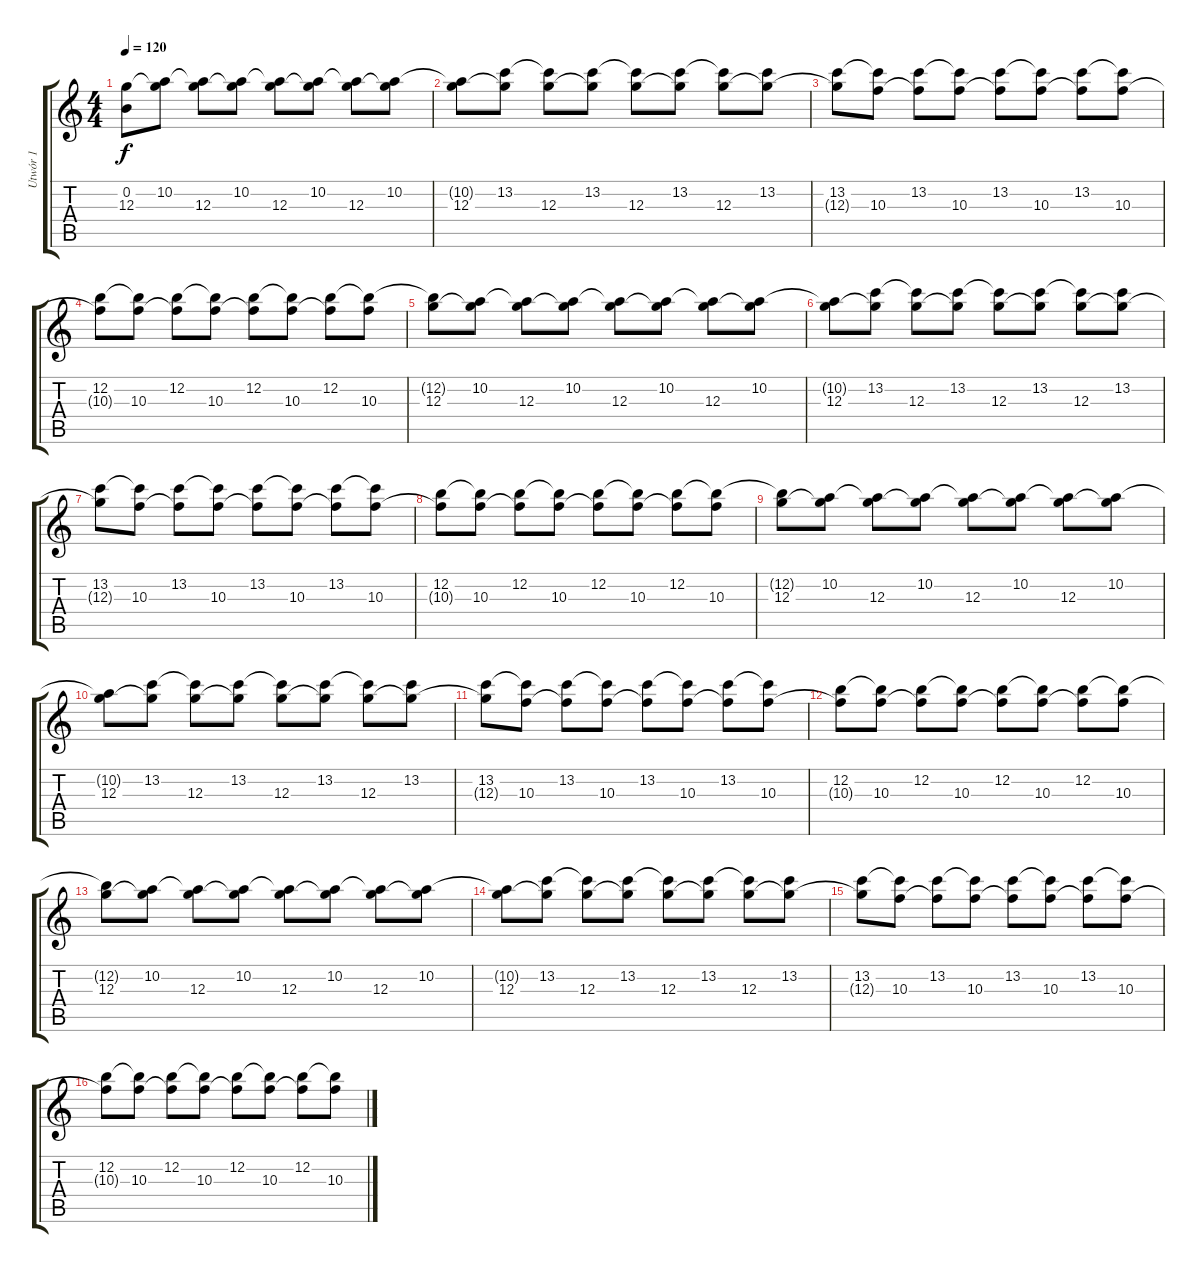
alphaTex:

\track ("Utwór 1" "Utwór 1") {instrument acousticguitarsteel}
\staff {score tabs}
\tuning (E4 B3 G3 D3 A2 E2) {hide}
\ts (4 4)
\tempo 120
\clef g2
\ks c
(0.2 12.3).8{dy f instrument acousticguitarsteel} (10.2 12.3{t}).8 (10.2{t} 12.3).8 (10.2 12.3{t}).8 (10.2{t} 12.3).8 (10.2 12.3{t}).8 (10.2{t} 12.3).8 (10.2 12.3{t}).8 |
(10.2{t} 12.3).8 (13.2 12.3{t}).8 (13.2{t} 12.3).8 (13.2 12.3{t}).8 (13.2{t} 12.3).8 (13.2 12.3{t}).8 (13.2{t} 12.3).8 (13.2 12.3{t}).8 |
(13.2 12.3{t}).8 (13.2{t} 10.3).8 (13.2 10.3{t}).8 (13.2{t} 10.3).8 (13.2 10.3{t}).8 (13.2{t} 10.3).8 (13.2 10.3{t}).8 (13.2{t} 10.3).8 |
(12.2 10.3{t}).8 (12.2{t} 10.3).8 (12.2 10.3{t}).8 (12.2{t} 10.3).8 (12.2 10.3{t}).8 (12.2{t} 10.3).8 (12.2 10.3{t}).8 (12.2{t} 10.3).8 |
(12.2{t} 12.3).8 (10.2 12.3{t}).8 (10.2{t} 12.3).8 (10.2 12.3{t}).8 (10.2{t} 12.3).8 (10.2 12.3{t}).8 (10.2{t} 12.3).8 (10.2 12.3{t}).8 |
(10.2{t} 12.3).8 (13.2 12.3{t}).8 (13.2{t} 12.3).8 (13.2 12.3{t}).8 (13.2{t} 12.3).8 (13.2 12.3{t}).8 (13.2{t} 12.3).8 (13.2 12.3{t}).8 |
(13.2 12.3{t}).8 (13.2{t} 10.3).8 (13.2 10.3{t}).8 (13.2{t} 10.3).8 (13.2 10.3{t}).8 (13.2{t} 10.3).8 (13.2 10.3{t}).8 (13.2{t} 10.3).8 |
(12.2 10.3{t}).8 (12.2{t} 10.3).8 (12.2 10.3{t}).8 (12.2{t} 10.3).8 (12.2 10.3{t}).8 (12.2{t} 10.3).8 (12.2 10.3{t}).8 (12.2{t} 10.3).8 |
(12.2{t} 12.3).8 (10.2 12.3{t}).8 (10.2{t} 12.3).8 (10.2 12.3{t}).8 (10.2{t} 12.3).8 (10.2 12.3{t}).8 (10.2{t} 12.3).8 (10.2 12.3{t}).8 |
(10.2{t} 12.3).8 (13.2 12.3{t}).8 (13.2{t} 12.3).8 (13.2 12.3{t}).8 (13.2{t} 12.3).8 (13.2 12.3{t}).8 (13.2{t} 12.3).8 (13.2 12.3{t}).8 |
(13.2 12.3{t}).8 (13.2{t} 10.3).8 (13.2 10.3{t}).8 (13.2{t} 10.3).8 (13.2 10.3{t}).8 (13.2{t} 10.3).8 (13.2 10.3{t}).8 (13.2{t} 10.3).8 |
(12.2 10.3{t}).8 (12.2{t} 10.3).8 (12.2 10.3{t}).8 (12.2{t} 10.3).8 (12.2 10.3{t}).8 (12.2{t} 10.3).8 (12.2 10.3{t}).8 (12.2{t} 10.3).8 |
(12.2{t} 12.3).8 (10.2 12.3{t}).8 (10.2{t} 12.3).8 (10.2 12.3{t}).8 (10.2{t} 12.3).8 (10.2 12.3{t}).8 (10.2{t} 12.3).8 (10.2 12.3{t}).8 |
(10.2{t} 12.3).8 (13.2 12.3{t}).8 (13.2{t} 12.3).8 (13.2 12.3{t}).8 (13.2{t} 12.3).8 (13.2 12.3{t}).8 (13.2{t} 12.3).8 (13.2 12.3{t}).8 |
(13.2 12.3{t}).8 (13.2{t} 10.3).8 (13.2 10.3{t}).8 (13.2{t} 10.3).8 (13.2 10.3{t}).8 (13.2{t} 10.3).8 (13.2 10.3{t}).8 (13.2{t} 10.3).8 |
(12.2 10.3{t}).8 (12.2{t} 10.3).8 (12.2 10.3{t}).8 (12.2{t} 10.3).8 (12.2 10.3{t}).8 (12.2{t} 10.3).8 (12.2 10.3{t}).8 (12.2{t} 10.3).8
